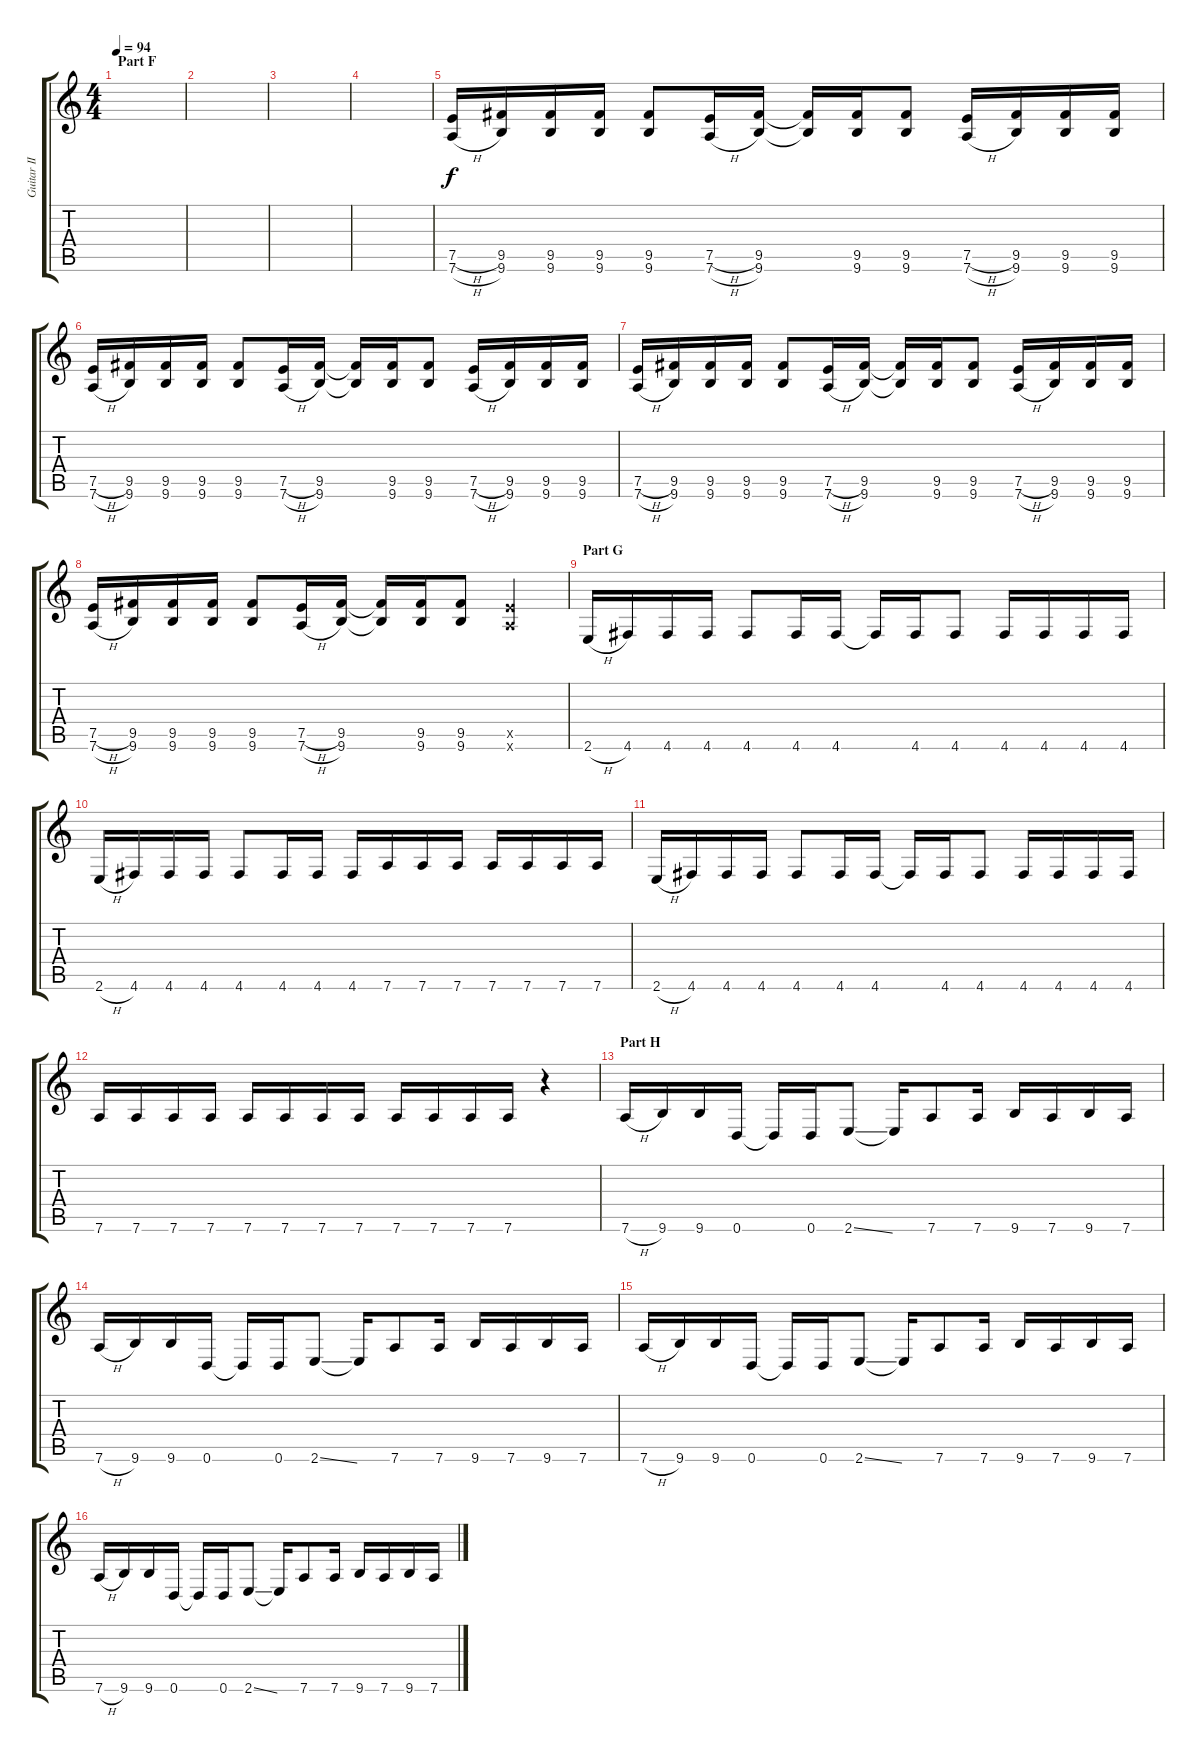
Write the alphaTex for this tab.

\track ("Guitar II" "Guitar II") {instrument distortionguitar}
\staff {score tabs}
\tuning (E4 B3 G3 D3 A2 D2) {hide}
\ts (4 4)
\section ("" "Part F")
\tempo 94
\clef g2
\ks c
|
|
|
|
(7.5{h} 7.6{h}).16{instrument distortionguitar} (9.5 9.6).16 (9.5 9.6).16 (9.5 9.6).16 (9.5 9.6).8 (7.5{h} 7.6{h}).16 (9.5 9.6).16 (9.5{t} 9.6{t}).16 (9.5 9.6).16 (9.5 9.6).8 (7.5{h} 7.6{h}).16 (9.5 9.6).16 (9.5 9.6).16 (9.5 9.6).16 |
(7.5{h} 7.6{h}).16 (9.5 9.6).16 (9.5 9.6).16 (9.5 9.6).16 (9.5 9.6).8 (7.5{h} 7.6{h}).16 (9.5 9.6).16 (9.5{t} 9.6{t}).16 (9.5 9.6).16 (9.5 9.6).8 (7.5{h} 7.6{h}).16 (9.5 9.6).16 (9.5 9.6).16 (9.5 9.6).16 |
(7.5{h} 7.6{h}).16 (9.5 9.6).16 (9.5 9.6).16 (9.5 9.6).16 (9.5 9.6).8 (7.5{h} 7.6{h}).16 (9.5 9.6).16 (9.5{t} 9.6{t}).16 (9.5 9.6).16 (9.5 9.6).8 (7.5{h} 7.6{h}).16 (9.5 9.6).16 (9.5 9.6).16 (9.5 9.6).16 |
(7.5{h} 7.6{h}).16 (9.5 9.6).16 (9.5 9.6).16 (9.5 9.6).16 (9.5 9.6).8 (7.5{h} 7.6{h}).16 (9.5 9.6).16 (9.5{t} 9.6{t}).16 (9.5 9.6).16 (9.5 9.6).8 (7.5{x} 7.6{x}).4 |
\section ("" "Part G")
2.6{h}.16 4.6.16 4.6.16 4.6.16 4.6.8 4.6.16 4.6.16 4.6{t}.16 4.6.16 4.6.8 4.6.16 4.6.16 4.6.16 4.6.16 |
2.6{h}.16 4.6.16 4.6.16 4.6.16 4.6.8 4.6.16 4.6.16 4.6.16 7.6.16 7.6.16 7.6.16 7.6.16 7.6.16 7.6.16 7.6.16 |
2.6{h}.16 4.6.16 4.6.16 4.6.16 4.6.8 4.6.16 4.6.16 4.6{t}.16 4.6.16 4.6.8 4.6.16 4.6.16 4.6.16 4.6.16 |
7.6.16 7.6.16 7.6.16 7.6.16 7.6.16 7.6.16 7.6.16 7.6.16 7.6.16 7.6.16 7.6.16 7.6.16 r.4 |
\section ("" "Part H")
7.6{h}.16 9.6.16 9.6.16 0.6.16 0.6{t}.16 0.6.16 2.6{ss}.8 2.6{t}.16 7.6.8 7.6.16 9.6.16 7.6.16 9.6.16 7.6.16 |
7.6{h}.16 9.6.16 9.6.16 0.6.16 0.6{t}.16 0.6.16 2.6{ss}.8 2.6{t}.16 7.6.8 7.6.16 9.6.16 7.6.16 9.6.16 7.6.16 |
7.6{h}.16 9.6.16 9.6.16 0.6.16 0.6{t}.16 0.6.16 2.6{ss}.8 2.6{t}.16 7.6.8 7.6.16 9.6.16 7.6.16 9.6.16 7.6.16 |
7.6{h}.16 9.6.16 9.6.16 0.6.16 0.6{t}.16 0.6.16 2.6{ss}.8 2.6{t}.16 7.6.8 7.6.16 9.6.16 7.6.16 9.6.16 7.6.16
